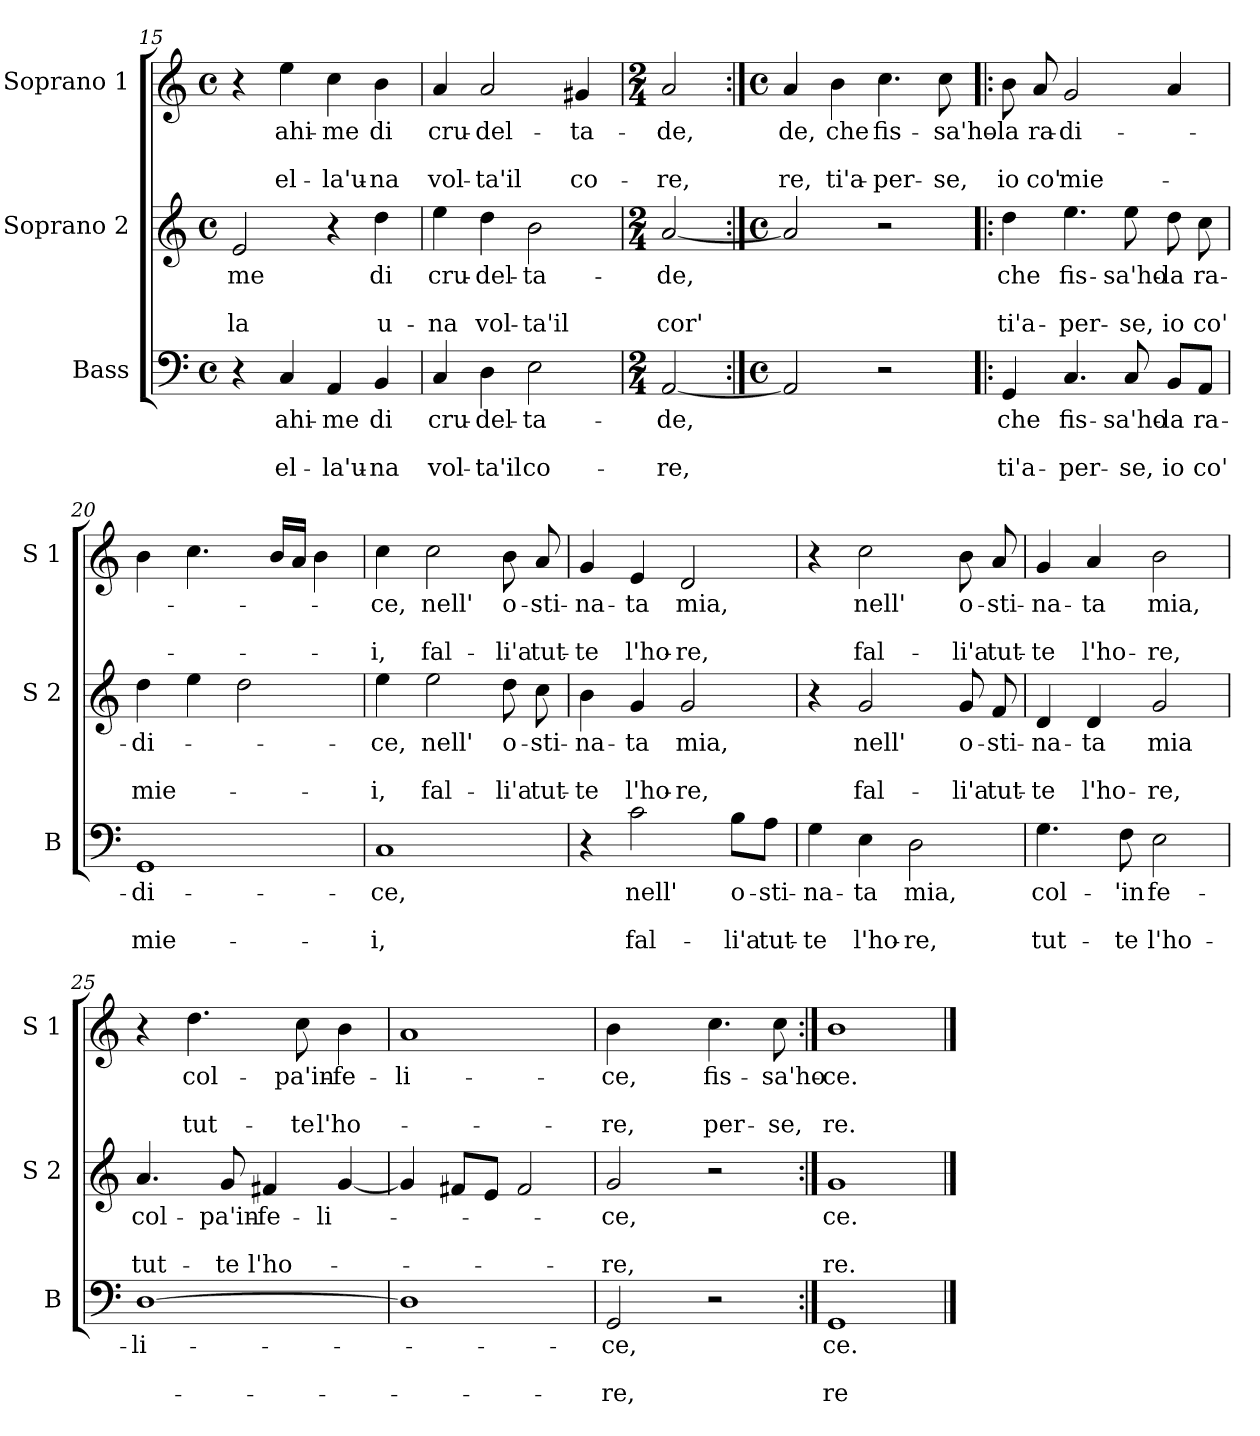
**kern	**text	**text	**text	**kern	**text	**text	**text	**kern	**text	**text	**text
*part3	*part3	*part3	*part3	*part2	*part2	*part2	*part2	*part1	*part1	*part1	*part1
*staff3	*staff3	*staff3	*staff3	*staff2	*staff2	*staff2	*staff2	*staff1	*staff1	*staff1	*staff1
*I"Bass	*	*	*	*I"Soprano 2	*	*	*	*I"Soprano 1	*	*	*
*I'B	*	*	*	*I'S 2	*	*	*	*I'S 1	*	*	*
*clefF4	*	*	*	*clefG2	*	*	*	*clefG2	*	*	*
*k[]	*	*	*	*k[]	*	*	*	*k[]	*	*	*
*C:	*	*	*	*C:	*	*	*	*C:	*	*	*
*M4/4	*	*	*	*M4/4	*	*	*	*M4/4	*	*	*
*met(c)	*	*	*	*met(c)	*	*	*	*met(c)	*	*	*
=15	=15	=15	=15	=15	=15	=15	=15	=15	=15	=15	=15
!	!	!	!	!	!LO:LY:b	!	!LO:LY:b	!	!	!	!
4r	.	.	.	2e/	-me	.	-la	4r	.	.	.
!	!LO:LY:b	!	!LO:LY:b	!	!	!	!	!	!LO:LY:b	!	!LO:LY:b
4C/	ahi-	.	el-	.	.	.	.	4ee\	ahi-	.	el-
!	!LO:LY:b	!	!LO:LY:b	!	!	!	!	!	!LO:LY:b	!	!LO:LY:b
4AA/	-me	.	-la'u-	4r	.	.	.	4cc\	-me	.	-la'u-
!	!LO:LY:b	!	!LO:LY:b	!	!LO:LY:b	!	!LO:LY:b	!	!LO:LY:b	!	!LO:LY:b
4BB/	di	.	-na	4dd\	di	.	u-	4b\	di	.	-na
!!LO:PB:g=z
=16	=16	=16	=16	=16	=16	=16	=16	=16	=16	=16	=16
!	!LO:LY:b	!	!LO:LY:b	!	!LO:LY:b	!	!LO:LY:b	!	!LO:LY:b	!	!LO:LY:b
4C/	cru-	.	vol-	4ee\	cru-	.	-na	4a/	cru-	.	vol-
!	!LO:LY:b	!	!LO:LY:b	!	!LO:LY:b	!	!LO:LY:b	!	!LO:LY:b	!	!LO:LY:b
4D\	-del-	.	-ta'il	4dd\	-del-	.	vol-	2a/	-del-	.	-ta'il
!	!LO:LY:b	!	!LO:LY:b	!	!LO:LY:b	!	!LO:LY:b	!	!	!	!
2E\	-ta-	.	co-	2b\	-ta-	.	-ta'il	.	.	.	.
!	!	!	!	!	!	!	!	!	!LO:LY:b	!	!LO:LY:b
.	.	.	.	.	.	.	.	4g#X/	-ta-	.	co-
=17	=17	=17	=17	=17	=17	=17	=17	=17	=17	=17	=17
*M2/4	*	*	*	*M2/4	*	*	*	*M2/4	*	*	*
!	!LO:LY:b	!	!LO:LY:b	!	!LO:LY:b	!	!LO:LY:b	!	!LO:LY:b	!	!LO:LY:b
[2AA/	-de,	.	-re,	[2a/	-de,	.	cor'	2a/	-de,	.	-re,
=18:|!	=18:|!	=18:|!	=18:|!	=18:|!	=18:|!	=18:|!	=18:|!	=18:|!	=18:|!	=18:|!	=18:|!
*M4/4	*	*	*	*M4/4	*	*	*	*M4/4	*	*	*
*met(c)	*	*	*	*met(c)	*	*	*	*met(c)	*	*	*
!	!	!	!	!	!	!	!	!	!LO:LY:b	!	!LO:LY:b
2AA/]	.	.	.	2a/]	.	.	.	4a/	de,	.	re,
!	!	!	!	!	!	!	!	!	!LO:LY:b	!	!LO:LY:b
.	.	.	.	.	.	.	.	4b\	che	.	ti'a-
!	!	!	!	!	!	!	!	!	!LO:LY:b	!	!LO:LY:b
2r	.	.	.	2r	.	.	.	4.cc\	fis-	.	-per-
!	!	!	!	!	!	!	!	!	!LO:LY:b	!	!LO:LY:b
.	.	.	.	.	.	.	.	8cc\	-sa'ho-	.	-se,
=19!|:	=19!|:	=19!|:	=19!|:	=19!|:	=19!|:	=19!|:	=19!|:	=19!|:	=19!|:	=19!|:	=19!|:
!	!LO:LY:b	!	!LO:LY:b	!	!LO:LY:b	!	!LO:LY:b	!	!LO:LY:b	!	!LO:LY:b
4GG/	che	.	ti'a-	4dd\	che	.	ti'a-	8b\	-la	.	io
!	!	!	!	!	!	!	!	!	!LO:LY:b	!	!LO:LY:b
.	.	.	.	.	.	.	.	8a/	ra-	.	co'
!	!LO:LY:b	!	!LO:LY:b	!	!LO:LY:b	!	!LO:LY:b	!	!LO:LY:b	!	!LO:LY:b
4.C/	fis-	.	-per-	4.ee\	fis-	.	-per-	2g/	-di-	.	mie-
!	!LO:LY:b	!	!LO:LY:b	!	!LO:LY:b	!	!LO:LY:b	!	!	!	!
8C/	-sa'ho-	.	-se,	8ee\	-sa'ho-	.	-se,	.	.	.	.
!	!LO:LY:b	!	!LO:LY:b	!	!LO:LY:b	!	!LO:LY:b	!	!	!	!
8BB/L	-la	.	io	8dd\	-la	.	io	4a/	.	.	.
!	!LO:LY:b	!	!LO:LY:b	!	!LO:LY:b	!	!LO:LY:b	!	!	!	!
8AA/J	ra-	.	co'	8cc\	ra-	.	co'	.	.	.	.
=20	=20	=20	=20	=20	=20	=20	=20	=20	=20	=20	=20
!	!LO:LY:b	!	!LO:LY:b	!	!LO:LY:b	!	!LO:LY:b	!	!	!	!
1GG	-di-	.	mie-	4dd\	-di-	.	mie-	4b\	.	.	.
.	.	.	.	4ee\	.	.	.	4.cc\	.	.	.
.	.	.	.	2dd\	.	.	.	.	.	.	.
.	.	.	.	.	.	.	.	16b/LL	.	.	.
.	.	.	.	.	.	.	.	16a/JJ	.	.	.
.	.	.	.	.	.	.	.	4b\	.	.	.
!!LO:LB:g=z
=21	=21	=21	=21	=21	=21	=21	=21	=21	=21	=21	=21
!	!LO:LY:b	!	!LO:LY:b	!	!LO:LY:b	!	!LO:LY:b	!	!LO:LY:b	!	!LO:LY:b
1C	-ce,	.	-i,	4ee\	-ce,	.	-i,	4cc\	-ce,	.	-i,
!	!	!	!	!	!LO:LY:b	!	!LO:LY:b	!	!LO:LY:b	!	!LO:LY:b
.	.	.	.	2ee\	nell'	.	fal-	2cc\	nell'	.	fal-
!	!	!	!	!	!LO:LY:b	!	!LO:LY:b	!	!LO:LY:b	!	!LO:LY:b
.	.	.	.	8dd\	o-	.	-li'a	8b\	o-	.	-li'a
!	!	!	!	!	!LO:LY:b	!	!LO:LY:b	!	!LO:LY:b	!	!LO:LY:b
.	.	.	.	8cc\	-sti-	.	tut-	8a/	-sti-	.	tut-
=22	=22	=22	=22	=22	=22	=22	=22	=22	=22	=22	=22
!	!	!	!	!	!LO:LY:b	!	!LO:LY:b	!	!LO:LY:b	!	!LO:LY:b
4r	.	.	.	4b\	-na-	.	-te	4g/	-na-	.	-te
!	!LO:LY:b	!	!LO:LY:b	!	!LO:LY:b	!	!LO:LY:b	!	!LO:LY:b	!	!LO:LY:b
2c\	nell'	.	fal-	4g/	-ta	.	l'ho-	4e/	-ta	.	l'ho-
!	!	!	!	!	!LO:LY:b	!	!LO:LY:b	!	!LO:LY:b	!	!LO:LY:b
.	.	.	.	2g/	mia,	.	-re,	2d/	mia,	.	-re,
!	!LO:LY:b	!	!LO:LY:b	!	!	!	!	!	!	!	!
8B\L	o-	.	-li'a	.	.	.	.	.	.	.	.
!	!LO:LY:b	!	!LO:LY:b	!	!	!	!	!	!	!	!
8A\J	-sti-	.	tut-	.	.	.	.	.	.	.	.
=23	=23	=23	=23	=23	=23	=23	=23	=23	=23	=23	=23
!	!LO:LY:b	!	!LO:LY:b	!	!	!	!	!	!	!	!
4G\	-na-	.	-te	4r	.	.	.	4r	.	.	.
!	!LO:LY:b	!	!LO:LY:b	!	!LO:LY:b	!	!LO:LY:b	!	!LO:LY:b	!	!LO:LY:b
4E\	-ta	.	l'ho-	2g/	nell'	.	fal-	2cc\	nell'	.	fal-
!	!LO:LY:b	!	!LO:LY:b	!	!	!	!	!	!	!	!
2D\	mia,	.	-re,	.	.	.	.	.	.	.	.
!	!	!	!	!	!LO:LY:b	!	!LO:LY:b	!	!LO:LY:b	!	!LO:LY:b
.	.	.	.	8g/	o-	.	-li'a	8b\	o-	.	-li'a
!	!	!	!	!	!LO:LY:b	!	!LO:LY:b	!	!LO:LY:b	!	!LO:LY:b
.	.	.	.	8f/	-sti-	.	tut-	8a/	-sti-	.	tut-
=24	=24	=24	=24	=24	=24	=24	=24	=24	=24	=24	=24
!	!LO:LY:b	!	!LO:LY:b	!	!LO:LY:b	!	!LO:LY:b	!	!LO:LY:b	!	!LO:LY:b
4.G\	col-	.	tut-	4d/	-na-	.	-te	4g/	-na-	.	-te
!	!	!	!	!	!LO:LY:b	!	!LO:LY:b	!	!LO:LY:b	!	!LO:LY:b
.	.	.	.	4d/	-ta	.	l'ho-	4a/	-ta	.	l'ho-
!	!LO:LY:b	!	!LO:LY:b	!	!	!	!	!	!	!	!
8F\	-'in	.	-te	.	.	.	.	.	.	.	.
!	!LO:LY:b	!	!LO:LY:b	!	!LO:LY:b	!	!LO:LY:b	!	!LO:LY:b	!	!LO:LY:b
2E\	fe-	.	l'ho-	2g/	mia	.	-re,	2b\	mia,	.	-re,
!!LO:LB:g=z
=25	=25	=25	=25	=25	=25	=25	=25	=25	=25	=25	=25
!	!LO:LY:b	!	!	!	!LO:LY:b	!	!LO:LY:b	!	!	!	!
[1D	-li-	.	.	4.a/	col-	.	tut-	4r	.	.	.
!	!	!	!	!	!	!	!	!	!LO:LY:b	!	!LO:LY:b
.	.	.	.	.	.	.	.	4.dd\	col-	.	tut-
!	!	!	!	!	!LO:LY:b	!	!LO:LY:b	!	!	!	!
.	.	.	.	8g/	-pa'in-	.	-te	.	.	.	.
!	!	!	!	!	!LO:LY:b	!	!LO:LY:b	!	!	!	!
.	.	.	.	4f#X/	-fe-	.	l'ho-	.	.	.	.
!	!	!	!	!	!	!	!	!	!LO:LY:b	!	!LO:LY:b
.	.	.	.	.	.	.	.	8cc\	-pa'in-	.	-te
!	!	!	!	!	!LO:LY:b	!	!	!	!LO:LY:b	!	!LO:LY:b
.	.	.	.	[4g/	-li-	.	.	4b\	-fe-	.	l'ho-
=26	=26	=26	=26	=26	=26	=26	=26	=26	=26	=26	=26
!	!	!	!	!	!	!	!	!	!LO:LY:b	!	!
1D]	.	.	.	4g/]	.	.	.	1a	-li-	.	.
.	.	.	.	8f#X/L	.	.	.	.	.	.	.
.	.	.	.	8e/J	.	.	.	.	.	.	.
.	.	.	.	2f#/	.	.	.	.	.	.	.
=27	=27	=27	=27	=27	=27	=27	=27	=27	=27	=27	=27
!	!LO:LY:b	!	!LO:LY:b	!	!LO:LY:b	!	!LO:LY:b	!	!LO:LY:b	!	!LO:LY:b
2GG/	-ce,	.	-re,	2g/	-ce,	.	-re,	4b\	-ce,	.	-re,
!	!	!	!	!	!	!	!	!	!LO:LY:b	!	!LO:LY:b
.	.	.	.	.	.	.	.	4b\yy	che	.	ti'a
!	!	!	!	!	!	!	!	!	!LO:LY:b	!	!LO:LY:b
2r	.	.	.	2r	.	.	.	4.cc\	fis-	.	per-
!	!	!	!	!	!	!	!	!	!LO:LY:b	!	!LO:LY:b
.	.	.	.	.	.	.	.	8cc\	-sa'ho-	.	-se,
=28:|!	=28:|!	=28:|!	=28:|!	=28:|!	=28:|!	=28:|!	=28:|!	=28:|!	=28:|!	=28:|!	=28:|!
!	!LO:LY:b	!	!LO:LY:b	!	!LO:LY:b	!	!LO:LY:b	!	!LO:LY:b	!	!LO:LY:b
1GG	ce.	.	re	1g	ce.	.	re.	1b	-ce.	.	re.
==	==	==	==	==	==	==	==	==	==	==	==
*-	*-	*-	*-	*-	*-	*-	*-	*-	*-	*-	*-
